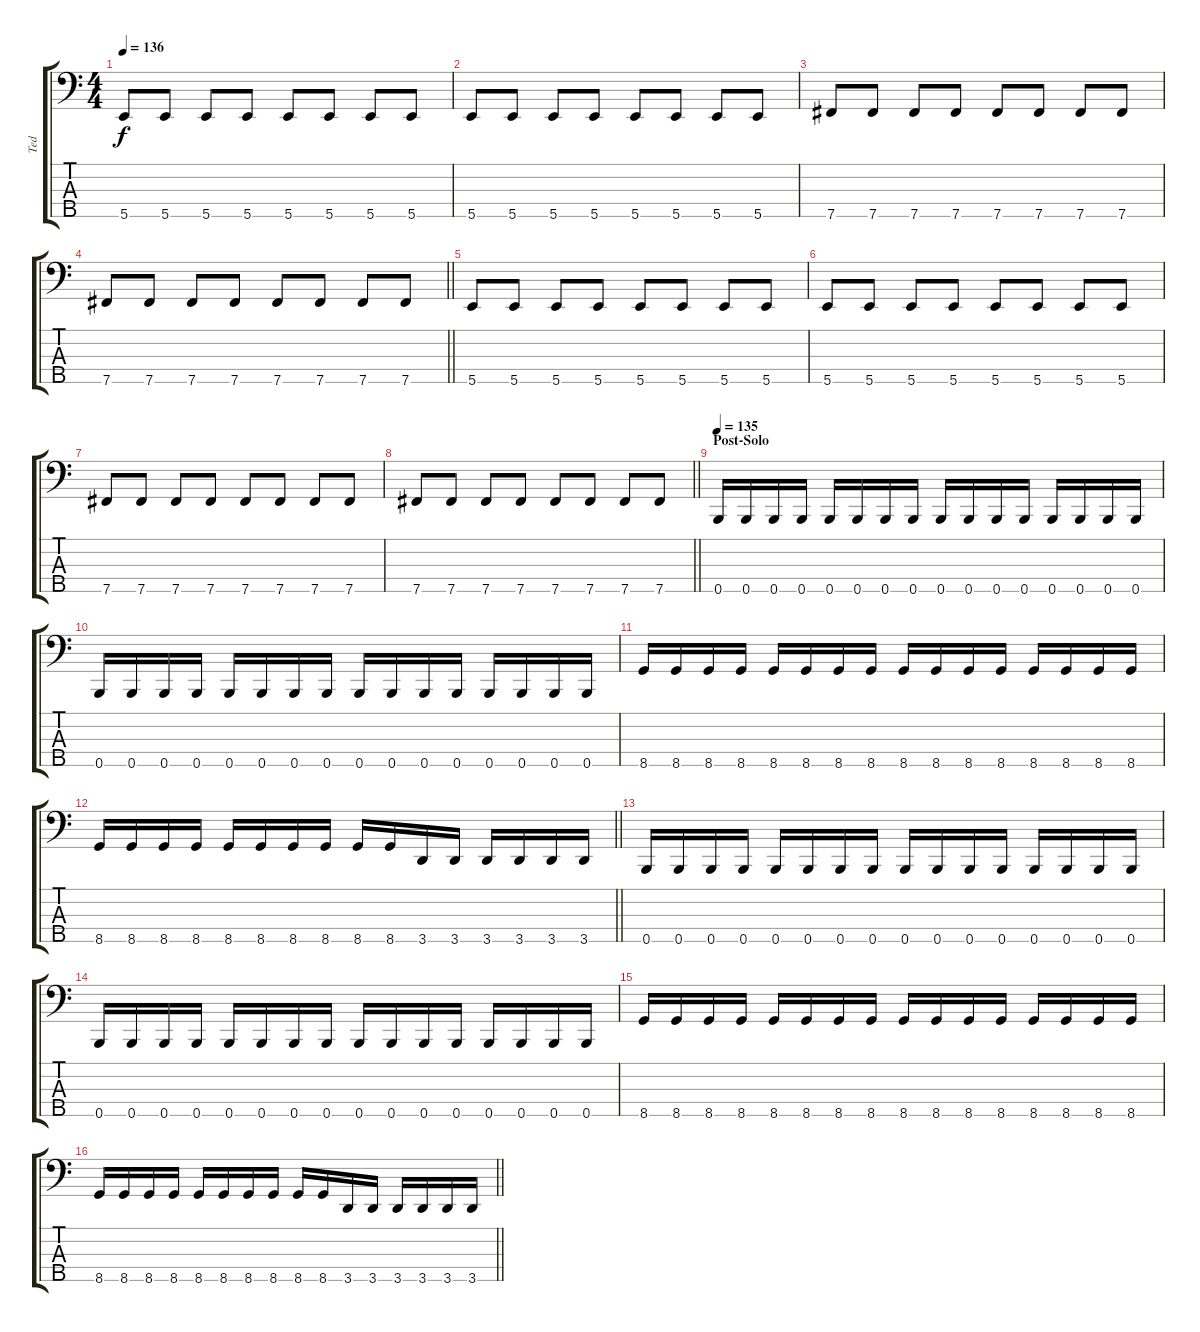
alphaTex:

\track ("Ted" "Ted") {instrument electricbassfinger}
\staff {score tabs}
\tuning (G2 D2 A1 E1 B0) {hide}
\ts (4 4)
\section ("" "")
\tempo 136
\clef f4
\ks c
5.5.8{dy f} 5.5.8 5.5.8 5.5.8 5.5.8 5.5.8 5.5.8 5.5.8 |
5.5.8 5.5.8 5.5.8 5.5.8 5.5.8 5.5.8 5.5.8 5.5.8 |
7.5.8 7.5.8 7.5.8 7.5.8 7.5.8 7.5.8 7.5.8 7.5.8 |
\barLineRight lightlight
7.5.8 7.5.8 7.5.8 7.5.8 7.5.8 7.5.8 7.5.8 7.5.8 |
\section ("" "")
5.5.8 5.5.8 5.5.8 5.5.8 5.5.8 5.5.8 5.5.8 5.5.8 |
5.5.8 5.5.8 5.5.8 5.5.8 5.5.8 5.5.8 5.5.8 5.5.8 |
7.5.8 7.5.8 7.5.8 7.5.8 7.5.8 7.5.8 7.5.8 7.5.8 |
\barLineRight lightlight
7.5.8 7.5.8 7.5.8 7.5.8 7.5.8 7.5.8 7.5.8 7.5.8 |
\section ("" "Post-Solo")
\tempo 135
0.5.16 0.5.16 0.5.16 0.5.16 0.5.16 0.5.16 0.5.16 0.5.16 0.5.16 0.5.16 0.5.16 0.5.16 0.5.16 0.5.16 0.5.16 0.5.16 |
0.5.16 0.5.16 0.5.16 0.5.16 0.5.16 0.5.16 0.5.16 0.5.16 0.5.16 0.5.16 0.5.16 0.5.16 0.5.16 0.5.16 0.5.16 0.5.16 |
8.5.16 8.5.16 8.5.16 8.5.16 8.5.16 8.5.16 8.5.16 8.5.16 8.5.16 8.5.16 8.5.16 8.5.16 8.5.16 8.5.16 8.5.16 8.5.16 |
\barLineRight lightlight
8.5.16 8.5.16 8.5.16 8.5.16 8.5.16 8.5.16 8.5.16 8.5.16 8.5.16 8.5.16 3.5.16 3.5.16 3.5.16 3.5.16 3.5.16 3.5.16 |
\section ("" "")
0.5.16 0.5.16 0.5.16 0.5.16 0.5.16 0.5.16 0.5.16 0.5.16 0.5.16 0.5.16 0.5.16 0.5.16 0.5.16 0.5.16 0.5.16 0.5.16 |
0.5.16 0.5.16 0.5.16 0.5.16 0.5.16 0.5.16 0.5.16 0.5.16 0.5.16 0.5.16 0.5.16 0.5.16 0.5.16 0.5.16 0.5.16 0.5.16 |
8.5.16 8.5.16 8.5.16 8.5.16 8.5.16 8.5.16 8.5.16 8.5.16 8.5.16 8.5.16 8.5.16 8.5.16 8.5.16 8.5.16 8.5.16 8.5.16 |
\barLineRight lightlight
8.5.16 8.5.16 8.5.16 8.5.16 8.5.16 8.5.16 8.5.16 8.5.16 8.5.16 8.5.16 3.5.16 3.5.16 3.5.16 3.5.16 3.5.16 3.5.16
